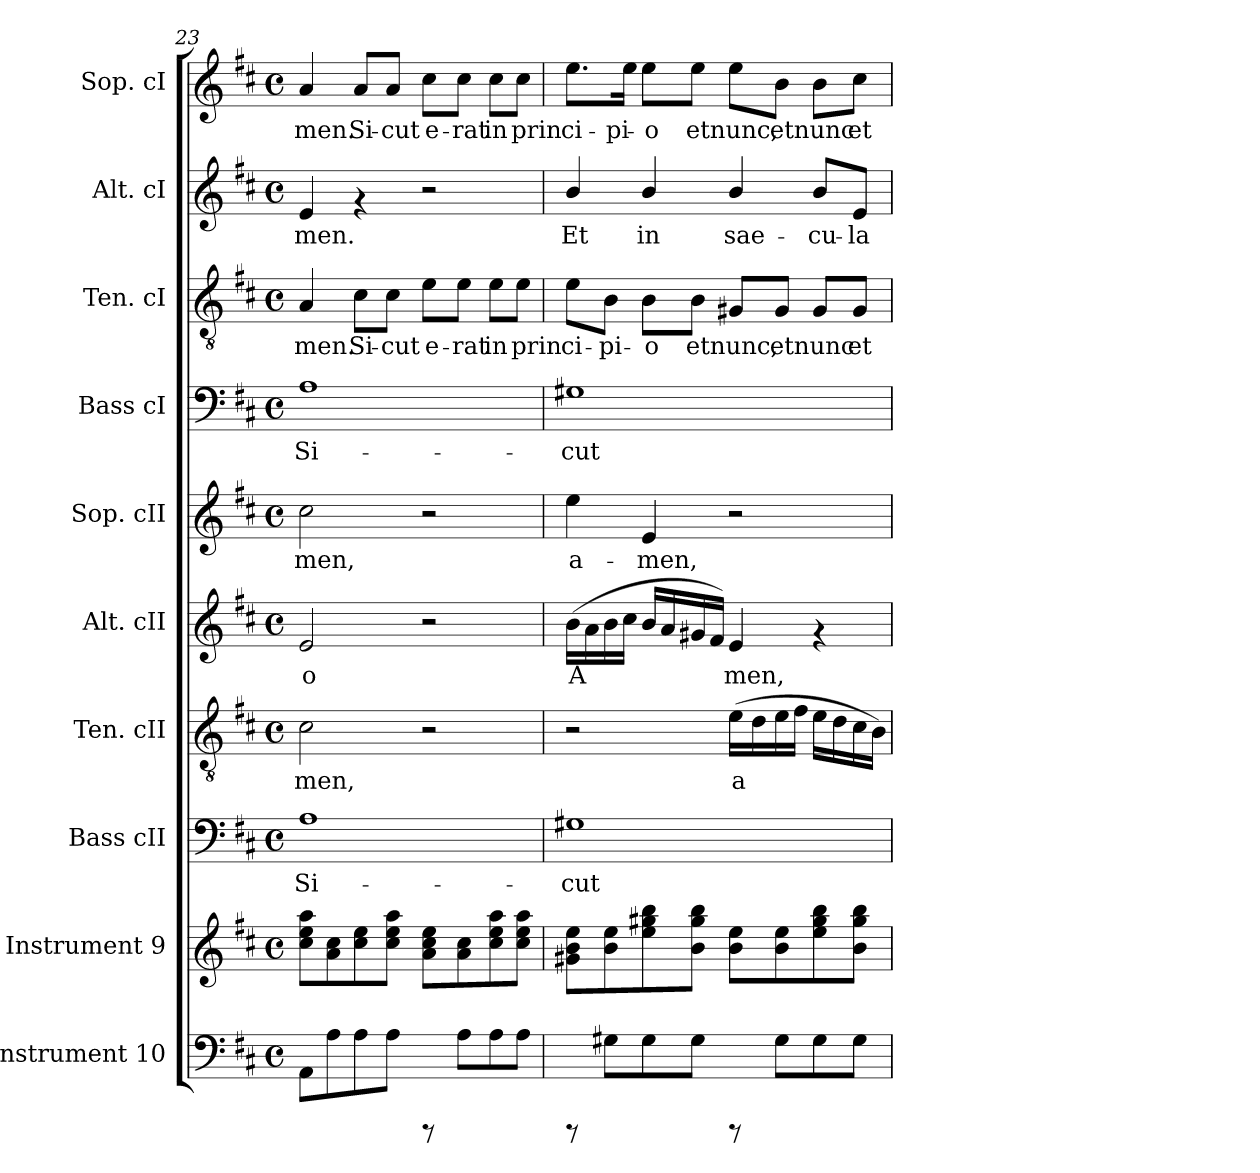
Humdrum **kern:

**kern	**kern	**kern	**text	**kern	**text	**kern	**text	**kern	**text	**kern	**text	**kern	**text	**kern	**text	**kern	**text
*part10	*part9	*part8	*part8	*part7	*part7	*part6	*part6	*part5	*part5	*part4	*part4	*part3	*part3	*part2	*part2	*part1	*part1
*staff10	*staff9	*staff8	*staff8	*staff7	*staff7	*staff6	*staff6	*staff5	*staff5	*staff4	*staff4	*staff3	*staff3	*staff2	*staff2	*staff1	*staff1
*I"Instrument 10	*I"Instrument 9	*I"Bass cII	*	*I"Ten. cII	*	*I"Alt. cII	*	*I"Sop. cII	*	*I"Bass cI	*	*I"Ten. cI	*	*I"Alt. cI	*	*I"Sop. cI	*
*	*	*I'Bass cII	*	*I'Ten. cII	*	*I'Alt. cII	*	*I'Sop. cII	*	*I'Bass cI	*	*I'Ten. cI	*	*I'Alt. cI	*	*I'Sop. cI	*
*clefF4	*clefG2	*clefF4	*	*clefGv2	*	*clefG2	*	*clefG2	*	*clefF4	*	*clefGv2	*	*clefG2	*	*clefG2	*
*k[f#c#]	*k[f#c#]	*k[f#c#]	*	*k[f#c#]	*	*k[f#c#]	*	*k[f#c#]	*	*k[f#c#]	*	*k[f#c#]	*	*k[f#c#]	*	*k[f#c#]	*
*D:	*D:	*D:	*	*D:	*	*D:	*	*D:	*	*D:	*	*D:	*	*D:	*	*D:	*
*M4/4	*M4/4	*M4/4	*	*M4/4	*	*M4/4	*	*M4/4	*	*M4/4	*	*M4/4	*	*M4/4	*	*M4/4	*
*met(c)	*met(c)	*met(c)	*	*met(c)	*	*met(c)	*	*met(c)	*	*met(c)	*	*met(c)	*	*met(c)	*	*met(c)	*
=23	=23	=23	=23	=23	=23	=23	=23	=23	=23	=23	=23	=23	=23	=23	=23	=23	=23
!	!	!	!LO:LY:b:rj	!	!LO:LY:b:cj	!	!LO:LY:b:cj	!	!LO:LY:b:cj	!	!LO:LY:b:rj	!	!LO:LY:b:cj	!	!LO:LY:b:cj	!	!LO:LY:b:rj
8AA\L	8aa\ 8ee\ 8cc#\L	1A	Si-	2c#\	-men,	2e/	-o	2cc#\	-men,	1A	Si-	4A/	-men.	4e/	-men.	4a/	men.
8A\	8a\ 8cc#\	.	.	.	.	.	.	.	.	.	.	.	.	.	.	.	.
!	!	!	!	!	!	!	!	!	!	!	!	!	!LO:LY:b:cj	!	!	!	!LO:LY:b:rj
8A\	8ee\ 8cc#\	.	.	.	.	.	.	.	.	.	.	8c#\L	Si-	4rf	.	8a/L	Si-
!	!	!	!	!	!	!	!	!	!	!	!	!	!LO:LY:b:cj	!	!	!	!LO:LY:b:rj
8A\J	8aa\ 8ee\ 8cc#\J	.	.	.	.	.	.	.	.	.	.	8c#\J	-cut	.	.	8a/J	-cut
!	!	!	!	!	!	!	!	!	!	!	!	!	!LO:LY:b:cj	!	!	!	!LO:LY:b:rj
8rCCC	8ee\ 8cc#\ 8a\L	.	.	2r	.	2r	.	2r	.	.	.	8e\L	e-	2r	.	8cc#\L	e-
!	!	!	!	!	!	!	!	!	!	!	!	!	!LO:LY:b:cj	!	!	!	!LO:LY:b:rj
8A\L	8cc#\ 8a\	.	.	.	.	.	.	.	.	.	.	8e\J	-rat	.	.	8cc#\J	-rat
!	!	!	!	!	!	!	!	!	!	!	!	!	!LO:LY:b:cj	!	!	!	!LO:LY:b:rj
8A\	8aa\ 8ee\ 8cc#\	.	.	.	.	.	.	.	.	.	.	8e\L	in	.	.	8cc#\L	in
!	!	!	!	!	!	!	!	!	!	!	!	!	!LO:LY:b:cj	!	!	!	!LO:LY:b:rj
8A\J	8aa\ 8ee\ 8cc#\J	.	.	.	.	.	.	.	.	.	.	8e\J	prin	.	.	8cc#\J	prin
!!LO:PB:g=z
=24	=24	=24	=24	=24	=24	=24	=24	=24	=24	=24	=24	=24	=24	=24	=24	=24	=24
!	!	!	!LO:LY:b:rj	!	!	!	!LO:LY:b:cj	!	!LO:LY:b:cj	!	!LO:LY:b:rj	!	!LO:LY:b:cj	!	!LO:LY:b:cj	!	!LO:LY:b:rj
8rCCC	8ee\ 8b\ 8g#X\L	1G#X	-cut	2r	.	(>16b\L	A-	4ee\	a-	1G#X	-cut	8e\L	ci-	4b/	Et	8.ee\L	ci-
!	!	!	!	!	!	!	!LO:LY:b:cj	!	!	!	!	!	!	!	!	!	!
.	.	.	.	.	.	16a\	--	.	.	.	.	.	.	.	.	.	.
!	!	!	!	!	!	!	!LO:LY:b:cj	!	!	!	!	!	!LO:LY:b:cj	!	!	!	!
8G#X\L	8ee\ 8b\	.	.	.	.	16b\	--	.	.	.	.	8B\J	-pi-	.	.	.	.
!	!	!	!	!	!	!	!LO:LY:b:cj	!	!	!	!	!	!	!	!	!	!LO:LY:b:rj
.	.	.	.	.	.	16cc#\J	--	.	.	.	.	.	.	.	.	16ee\Jk	-pi-
!	!	!	!	!	!	!	!LO:LY:b:cj	!	!LO:LY:b:cj	!	!	!	!LO:LY:b:cj	!	!LO:LY:b:cj	!	!LO:LY:b:rj
8G#\	8bb\ 8gg#X\ 8ee\	.	.	.	.	16b/L	--	4e/	-men,	.	.	8B\L	-o	4b/	in	8ee\L	-o
!	!	!	!	!	!	!	!LO:LY:b:cj	!	!	!	!	!	!	!	!	!	!
.	.	.	.	.	.	16a/	--	.	.	.	.	.	.	.	.	.	.
!	!	!	!	!	!	!	!LO:LY:b:cj	!	!	!	!	!	!LO:LY:b:cj	!	!	!	!LO:LY:b:rj
8G#\J	8bb\ 8gg#\ 8b\J	.	.	.	.	16g#X/	--	.	.	.	.	8B\J	et	.	.	8ee\J	et
!	!	!	!	!	!	!	!LO:LY:b:cj	!	!	!	!	!	!	!	!	!	!
.	.	.	.	.	.	16f#/J)	--	.	.	.	.	.	.	.	.	.	.
!	!	!	!	!	!LO:LY:b:cj	!	!LO:LY:b:cj	!	!	!	!	!	!LO:LY:b:cj	!	!LO:LY:b:cj	!	!LO:LY:b:rj
8rCCC	8ee\ 8b\L	.	.	(>16e\L	a-	4e/	-men,	2r	.	.	.	8G#X/L	nunc,	4b/	sae-	8ee\L	nunc,
!	!	!	!	!	!LO:LY:b:cj	!	!	!	!	!	!	!	!	!	!	!	!
.	.	.	.	16d\	--	.	.	.	.	.	.	.	.	.	.	.	.
!	!	!	!	!	!LO:LY:b:cj	!	!	!	!	!	!	!	!LO:LY:b:cj	!	!	!	!LO:LY:b:rj
8G#\L	8ee\ 8b\	.	.	16e\	--	.	.	.	.	.	.	8G#/J	et	.	.	8b\J	et
!	!	!	!	!	!LO:LY:b:cj	!	!	!	!	!	!	!	!	!	!	!	!
.	.	.	.	16f#\J	--	.	.	.	.	.	.	.	.	.	.	.	.
!	!	!	!	!	!LO:LY:b:cj	!	!	!	!	!	!	!	!LO:LY:b:cj	!	!LO:LY:b:cj	!	!LO:LY:b:rj
8G#\	8bb\ 8gg#\ 8ee\	.	.	16e\L	--	4rf	.	.	.	.	.	8G#/L	nunc	8b/L	-cu-	8b\L	nunc
!	!	!	!	!	!LO:LY:b:cj	!	!	!	!	!	!	!	!	!	!	!	!
.	.	.	.	16d\	--	.	.	.	.	.	.	.	.	.	.	.	.
!	!	!	!	!	!LO:LY:b:cj	!	!	!	!	!	!	!	!LO:LY:b:cj	!	!LO:LY:b:cj	!	!LO:LY:b:rj
8G#\J	8bb\ 8gg#\ 8b\J	.	.	16c#\	--	.	.	.	.	.	.	8G#/J	et	8e/J	-la	8cc#\J	et
!	!	!	!	!	!LO:LY:b:cj	!	!	!	!	!	!	!	!	!	!	!	!
.	.	.	.	16B\J)	--	.	.	.	.	.	.	.	.	.	.	.	.
=	=	=	=	=	=	=	=	=	=	=	=	=	=	=	=	=	=
*-	*-	*-	*-	*-	*-	*-	*-	*-	*-	*-	*-	*-	*-	*-	*-	*-	*-
